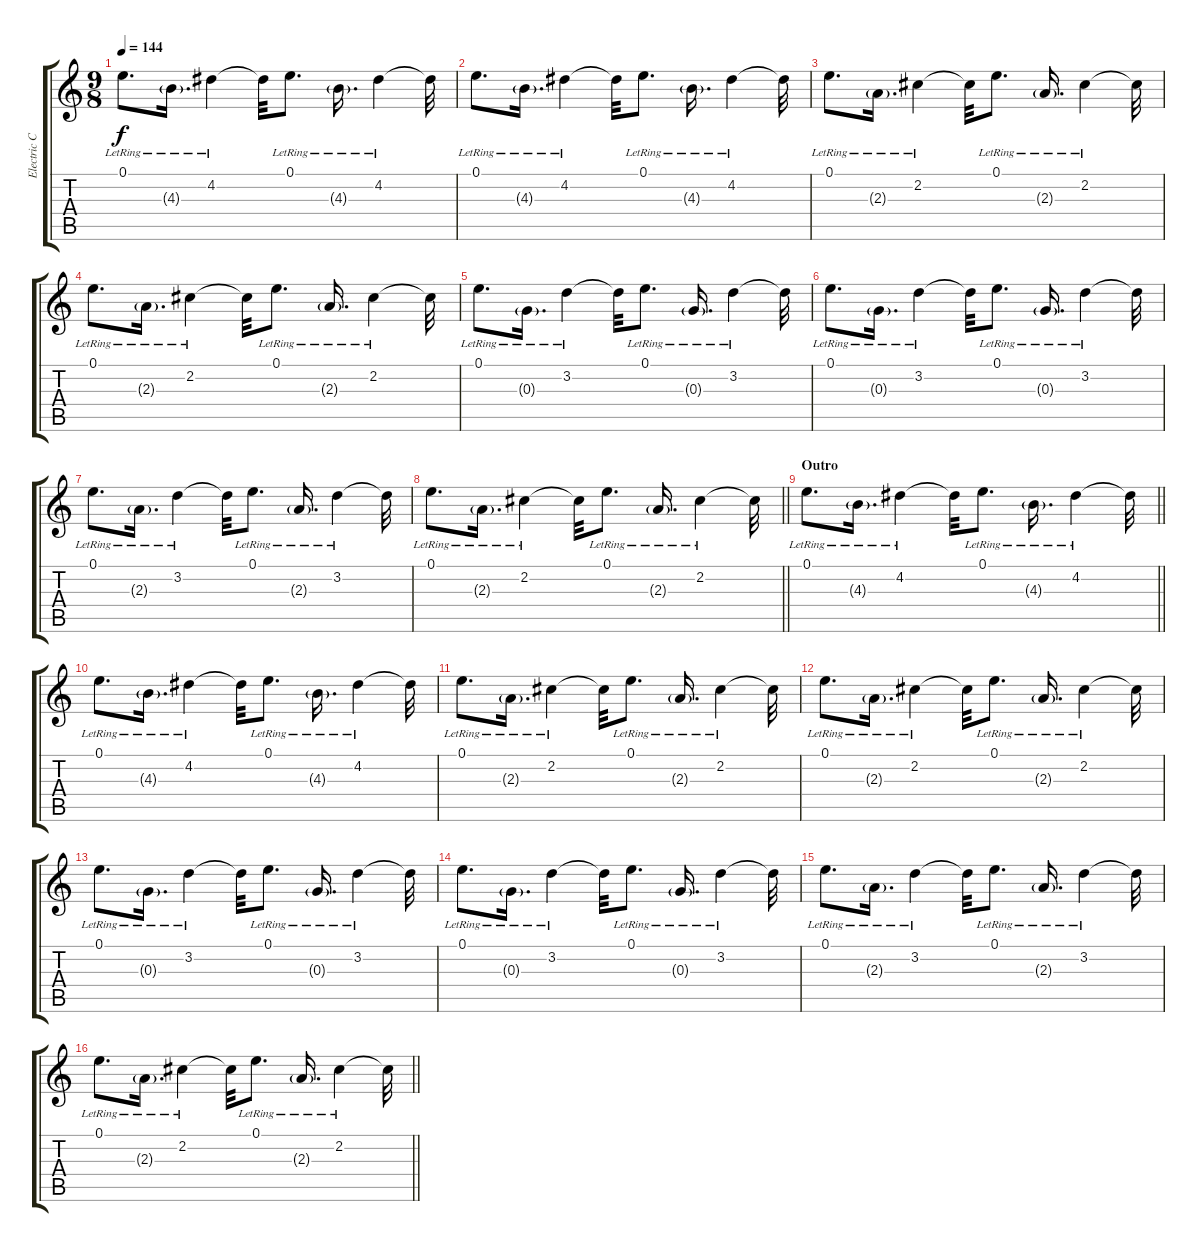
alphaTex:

\track ("Electric Clean (MIDI!)" "Electric C") {instrument electricguitarclean}
\staff {score tabs}
\tuning (E4 B3 G3 D3 A2 E2) {hide}
\ts (9 8)
\tempo 144
\clef g2
\ks c
0.1{lr}.8{d dy f} 4.3{g lr}.16{d} 4.2{lr}.4 4.2{t}.32 0.1{lr}.8{d} 4.3{g lr}.16{d} 4.2{lr}.4 4.2{t}.32 |
0.1{lr}.8{d} 4.3{g lr}.16{d} 4.2{lr}.4 4.2{t}.32 0.1{lr}.8{d} 4.3{g lr}.16{d} 4.2{lr}.4 4.2{t}.32 |
0.1{lr}.8{d} 2.3{g lr}.16{d} 2.2{lr}.4 2.2{t}.32 0.1{lr}.8{d} 2.3{g lr}.16{d} 2.2{lr}.4 2.2{t}.32 |
0.1{lr}.8{d} 2.3{g lr}.16{d} 2.2{lr}.4 2.2{t}.32 0.1{lr}.8{d} 2.3{g lr}.16{d} 2.2{lr}.4 2.2{t}.32 |
0.1{lr}.8{d} 0.3{g lr}.16{d} 3.2{lr}.4 3.2{t}.32 0.1{lr}.8{d} 0.3{g lr}.16{d} 3.2{lr}.4 3.2{t}.32 |
0.1{lr}.8{d} 0.3{g lr}.16{d} 3.2{lr}.4 3.2{t}.32 0.1{lr}.8{d} 0.3{g lr}.16{d} 3.2{lr}.4 3.2{t}.32 |
0.1{lr}.8{d} 2.3{g lr}.16{d} 3.2{lr}.4 3.2{t}.32 0.1{lr}.8{d} 2.3{g lr}.16{d} 3.2{lr}.4 3.2{t}.32 |
\barLineRight lightlight
0.1{lr}.8{d} 2.3{g lr}.16{d} 2.2{lr}.4 2.2{t}.32 0.1{lr}.8{d} 2.3{g lr}.16{d} 2.2{lr}.4 2.2{t}.32 |
\section ("" "Outro")
\barLineRight lightlight
0.1{lr}.8{d} 4.3{g lr}.16{d} 4.2{lr}.4 4.2{t}.32 0.1{lr}.8{d} 4.3{g lr}.16{d} 4.2{lr}.4 4.2{t}.32 |
0.1{lr}.8{d} 4.3{g lr}.16{d} 4.2{lr}.4 4.2{t}.32 0.1{lr}.8{d} 4.3{g lr}.16{d} 4.2{lr}.4 4.2{t}.32 |
0.1{lr}.8{d} 2.3{g lr}.16{d} 2.2{lr}.4 2.2{t}.32 0.1{lr}.8{d} 2.3{g lr}.16{d} 2.2{lr}.4 2.2{t}.32 |
0.1{lr}.8{d} 2.3{g lr}.16{d} 2.2{lr}.4 2.2{t}.32 0.1{lr}.8{d} 2.3{g lr}.16{d} 2.2{lr}.4 2.2{t}.32 |
0.1{lr}.8{d} 0.3{g lr}.16{d} 3.2{lr}.4 3.2{t}.32 0.1{lr}.8{d} 0.3{g lr}.16{d} 3.2{lr}.4 3.2{t}.32 |
0.1{lr}.8{d} 0.3{g lr}.16{d} 3.2{lr}.4 3.2{t}.32 0.1{lr}.8{d} 0.3{g lr}.16{d} 3.2{lr}.4 3.2{t}.32 |
0.1{lr}.8{d} 2.3{g lr}.16{d} 3.2{lr}.4 3.2{t}.32 0.1{lr}.8{d} 2.3{g lr}.16{d} 3.2{lr}.4 3.2{t}.32 |
\barLineRight lightlight
0.1{lr}.8{d} 2.3{g lr}.16{d} 2.2{lr}.4 2.2{t}.32 0.1{lr}.8{d} 2.3{g lr}.16{d} 2.2{lr}.4 2.2{t}.32
